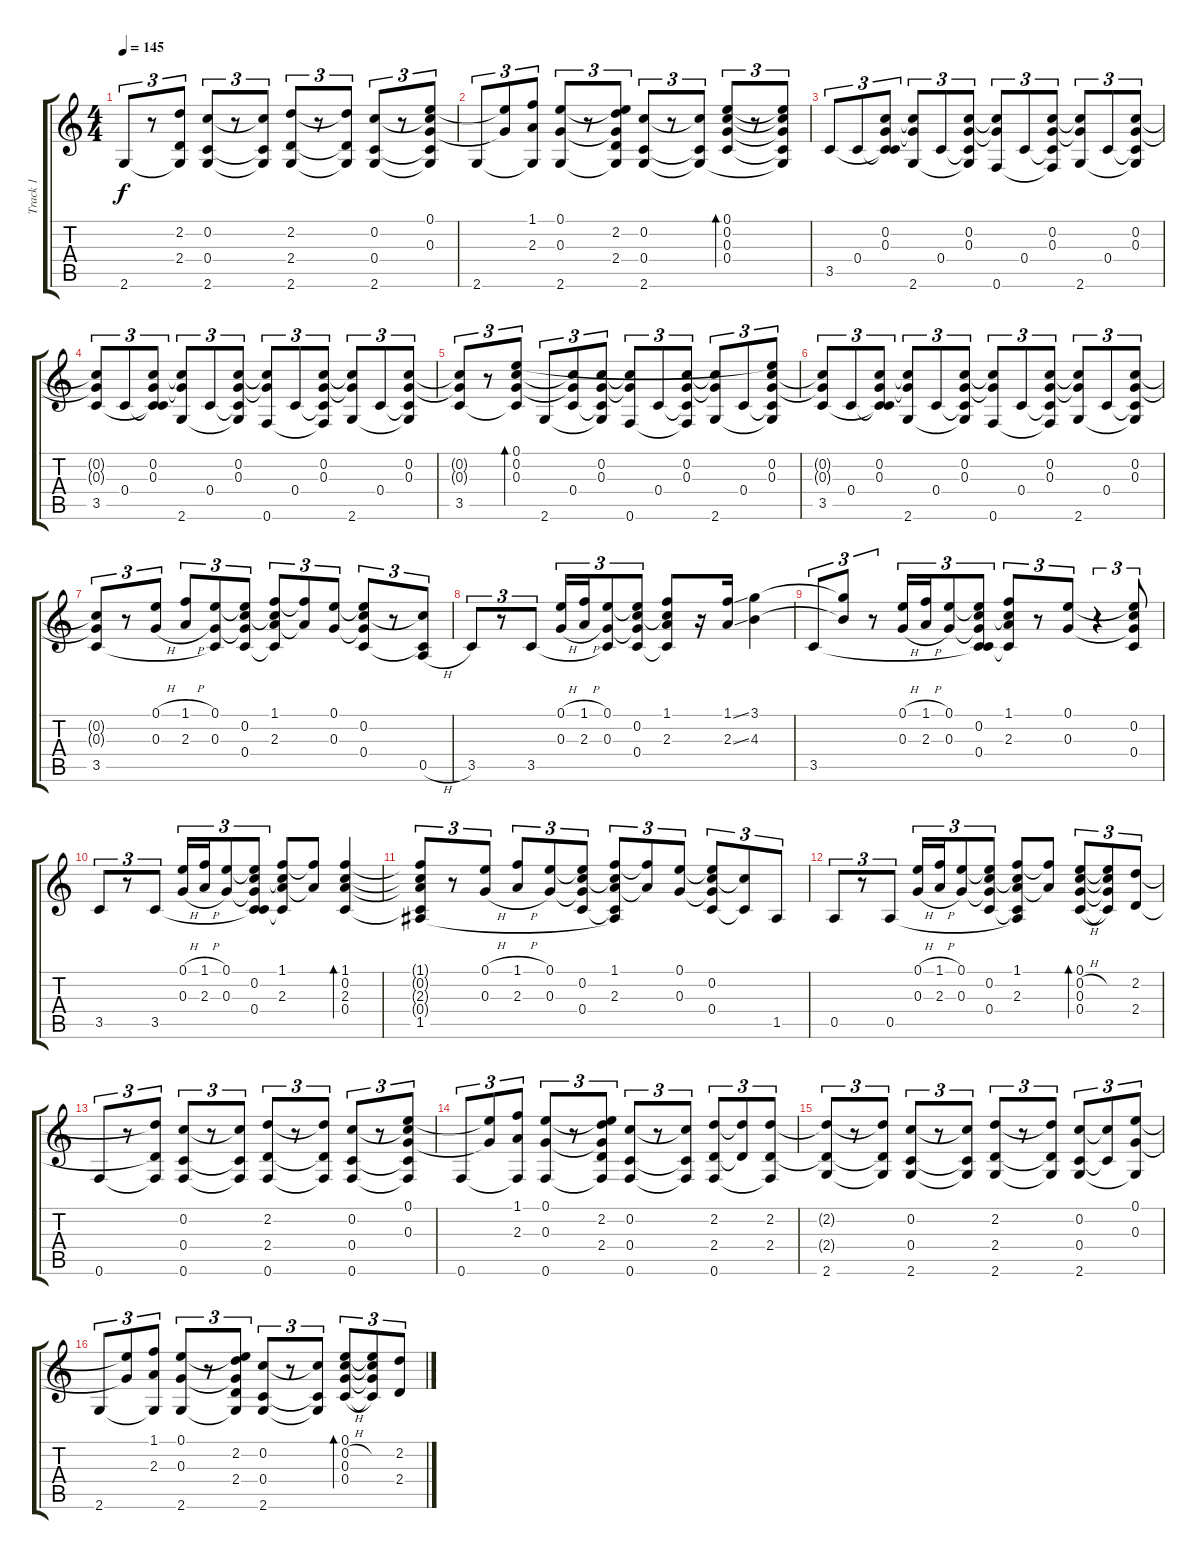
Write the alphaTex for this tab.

\track ("Track 1" "Track 1") {instrument acousticguitarsteel}
\staff {score tabs}
\tuning (E4 C4 G3 C3 A2 F2) {hide}
\ts (4 4)
\tempo 145
\clef g2
\ks c
2.6.8{tu (3 2) dy f} r.8{tu (3 2)} (2.2{t} 2.4{t} 2.6{t}).8{tu (3 2)} (0.2 0.4 2.6).8{tu (3 2)} r.8{tu (3 2)} (0.2{t} 0.4{t} 2.6{t}).8{tu (3 2)} (2.2 2.4 2.6).8{tu (3 2)} r.8{tu (3 2)} (2.2{t} 2.4{t} 2.6{t}).8{tu (3 2)} (0.2 0.4 2.6).8{tu (3 2)} r.8{tu (3 2)} (0.1 0.2{t} 0.3 0.4{t} 2.6{t}).8{tu (3 2)} |
2.6.8{tu (3 2)} (0.1{t} 0.3{t}).8{tu (3 2)} (1.1 2.3 2.6{t}).8{tu (3 2)} (0.1 0.3 2.6).8{tu (3 2)} r.8{tu (3 2)} (0.1{t} 2.2 0.3{t} 2.4 2.6{t}).8{tu (3 2)} (0.2 0.4 2.6).8{tu (3 2)} r.8{tu (3 2)} (0.2{t} 0.4{t} 2.6{t}).8{tu (3 2)} (0.1 0.2 0.3 0.4).8{tu (3 2) bd 30} r.8{tu (3 2)} (0.1{t} 0.2{t} 0.3{t} 0.4{t} 2.6{t}).8{tu (3 2)} |
3.5.8{tu (3 2)} 0.4.8{tu (3 2)} (0.2 0.3 0.4{t} 3.5{t}).8{tu (3 2)} (0.2{t} 0.3{t} 2.6).8{tu (3 2)} 0.4.8{tu (3 2)} (0.2 0.3 0.4{t} 2.6{t}).8{tu (3 2)} (0.2{t} 0.3{t} 0.6).8{tu (3 2)} 0.4.8{tu (3 2)} (0.2 0.3 0.4{t} 0.6{t}).8{tu (3 2)} (0.2{t} 0.3{t} 2.6).8{tu (3 2)} 0.4.8{tu (3 2)} (0.2 0.3 0.4{t} 2.6{t}).8{tu (3 2)} |
(0.2{t} 0.3{t} 3.5).8{tu (3 2)} 0.4.8{tu (3 2)} (0.2 0.3 0.4{t} 3.5{t}).8{tu (3 2)} (0.2{t} 0.3{t} 2.6).8{tu (3 2)} 0.4.8{tu (3 2)} (0.2 0.3 0.4{t} 2.6{t}).8{tu (3 2)} (0.2{t} 0.3{t} 0.6).8{tu (3 2)} 0.4.8{tu (3 2)} (0.2 0.3 0.4{t} 0.6{t}).8{tu (3 2)} (0.2{t} 0.3{t} 2.6).8{tu (3 2)} 0.4.8{tu (3 2)} (0.2 0.3 0.4{t} 2.6{t}).8{tu (3 2)} |
(0.2{t} 0.3{t} 3.5).8{tu (3 2)} r.8{tu (3 2)} (0.1 0.2 0.3 3.5{t}).8{tu (3 2) bd 30} 2.6.8{tu (3 2)} (0.2{t} 0.3{t} 0.4).8{tu (3 2)} (0.2 0.3 0.4{t} 2.6{t}).8{tu (3 2)} (0.2{t} 0.3{t} 0.6).8{tu (3 2)} 0.4.8{tu (3 2)} (0.2 0.3 0.4{t} 0.6{t}).8{tu (3 2)} (0.2{t} 0.3{t} 2.6).8{tu (3 2)} 0.4.8{tu (3 2)} (0.1{t} 0.2 0.3 0.4{t} 2.6{t}).8{tu (3 2)} |
(0.2{t} 0.3{t} 3.5).8{tu (3 2)} 0.4.8{tu (3 2)} (0.2 0.3 0.4{t} 3.5{t}).8{tu (3 2)} (0.2{t} 0.3{t} 2.6).8{tu (3 2)} 0.4.8{tu (3 2)} (0.2 0.3 0.4{t} 2.6{t}).8{tu (3 2)} (0.2{t} 0.3{t} 0.6).8{tu (3 2)} 0.4.8{tu (3 2)} (0.2 0.3 0.4{t} 0.6{t}).8{tu (3 2)} (0.2{t} 0.3{t} 2.6).8{tu (3 2)} 0.4.8{tu (3 2)} (0.2 0.3 0.4{t} 2.6{t}).8{tu (3 2)} |
(0.2{t} 0.3{t} 3.5).8{tu (3 2)} r.8{tu (3 2)} (0.1{h} 0.3{h}).8{tu (3 2)} (1.1{h} 2.3{h}).8{tu (3 2)} (0.1 0.3 3.5{t}).8{tu (3 2)} (0.1{t} 0.2 0.3{t} 0.4).8{tu (3 2)} (1.1 0.2{t} 2.3 0.4{t}).8{tu (3 2)} (1.1{t} 2.3{t}).8{tu (3 2)} (0.1 0.3).8{tu (3 2)} (0.1{t} 0.2 0.3{t} 0.4).8{tu (3 2)} r.8{tu (3 2)} (0.2{t} 0.4{t} 0.5{h}).8{tu (3 2)} |
3.5.8{tu (3 2)} r.8{tu (3 2)} 3.5.8{tu (3 2)} (0.1{h} 0.3{h}).16{tu (3 2)} (1.1{h} 2.3{h}).16{tu (3 2)} (0.1 0.3 3.5{t}).8{tu (3 2)} (0.1{t} 0.2 0.3{t} 0.4).8{tu (3 2)} (1.1 0.2{t} 2.3 0.4{t}).8 r.16 (1.1{ss} 2.3{ss}).16 (3.1 4.3).4 |
3.5.8{tu (3 2)} (3.1{t} 4.3{t}).8{tu (3 2)} r.8{tu (3 2)} (0.1{h} 0.3{h}).16{tu (3 2)} (1.1{h} 2.3{h}).16{tu (3 2)} (0.1 0.3).8{tu (3 2)} (0.1{t} 0.2 0.3{t} 0.4 3.5{t}).8{tu (3 2)} (1.1 0.2{t} 2.3 0.4{t}).8{tu (3 2)} r.8{tu (3 2)} (0.1 0.3).8{tu (3 2)} r.4{tu (3 2)} (0.1{t} 0.2 0.3{t} 0.4).8{tu (3 2)} |
3.5.8{tu (3 2)} r.8{tu (3 2)} 3.5.8{tu (3 2)} (0.1{h} 0.3{h}).16{tu (3 2)} (1.1{h} 2.3{h}).16{tu (3 2)} (0.1 0.3).8{tu (3 2)} (0.1{t} 0.2 0.3{t} 0.4 3.5{t}).8{tu (3 2)} (1.1 0.2{t} 2.3 0.4{t}).8 (1.1{t} 2.3{t}).8 (1.1 0.2 2.3 0.4).4{bd 30} |
(1.1{t} 0.2{t} 2.3{t} 0.4{t} 1.5).8{tu (3 2)} r.8{tu (3 2)} (0.1{h} 0.3{h}).8{tu (3 2)} (1.1{h} 2.3{h}).8{tu (3 2)} (0.1 0.3).8{tu (3 2)} (0.1{t} 0.2 0.3{t} 0.4).8{tu (3 2)} (1.1 0.2{t} 2.3 0.4{t} 1.5{t}).8{tu (3 2)} (1.1{t} 2.3{t}).8{tu (3 2)} (0.1 0.3).8{tu (3 2)} (0.1{t} 0.2 0.3{t} 0.4).8{tu (3 2)} (0.2{t} 0.4{t}).8{tu (3 2)} 1.5.8{tu (3 2)} |
0.5.8{tu (3 2)} r.8{tu (3 2)} 0.5.8{tu (3 2)} (0.1{h} 0.3{h}).16{tu (3 2)} (1.1{h} 2.3{h}).16{tu (3 2)} (0.1 0.3).8{tu (3 2)} (0.1{t} 0.2 0.3{t} 0.4).8{tu (3 2)} (1.1 0.2{t} 2.3 0.4{t} 0.5{t}).8 (1.1{t} 2.3{t}).8 (0.1 0.2{h} 0.3 0.4{h}).8{tu (3 2) bd 30} (0.1{t} 0.2{t} 0.3{t} 0.4{t}).8{tu (3 2)} (2.2 2.4).8{tu (3 2)} |
0.6.8{tu (3 2)} r.8{tu (3 2)} (2.2{t} 2.4{t} 0.6{t}).8{tu (3 2)} (0.2 0.4 0.6).8{tu (3 2)} r.8{tu (3 2)} (0.2{t} 0.4{t} 0.6{t}).8{tu (3 2)} (2.2 2.4 0.6).8{tu (3 2)} r.8{tu (3 2)} (2.2{t} 2.4{t} 0.6{t}).8{tu (3 2)} (0.2 0.4 0.6).8{tu (3 2)} r.8{tu (3 2)} (0.1 0.2{t} 0.3 0.4{t} 0.6{t}).8{tu (3 2)} |
0.6.8{tu (3 2)} (0.1{t} 0.3{t}).8{tu (3 2)} (1.1 2.3 0.6{t}).8{tu (3 2)} (0.1 0.3 0.6).8{tu (3 2)} r.8{tu (3 2)} (0.1{t} 2.2 0.3{t} 2.4 0.6{t}).8{tu (3 2)} (0.2 0.4 0.6).8{tu (3 2)} r.8{tu (3 2)} (0.2{t} 0.4{t} 0.6{t}).8{tu (3 2)} (2.2 2.4 0.6).8{tu (3 2)} (2.2{t} 2.4{t}).8{tu (3 2)} (2.2 2.4 0.6{t}).8{tu (3 2)} |
(2.2{t} 2.4{t} 2.6).8{tu (3 2)} r.8{tu (3 2)} (2.2{t} 2.4{t} 2.6{t}).8{tu (3 2)} (0.2 0.4 2.6).8{tu (3 2)} r.8{tu (3 2)} (0.2{t} 0.4{t} 2.6{t}).8{tu (3 2)} (2.2 2.4 2.6).8{tu (3 2)} r.8{tu (3 2)} (2.2{t} 2.4{t} 2.6{t}).8{tu (3 2)} (0.2 0.4 2.6).8{tu (3 2)} (0.2{t} 0.4{t}).8{tu (3 2)} (0.1 0.3 2.6{t}).8{tu (3 2)} |
2.6.8{tu (3 2)} (0.1{t} 0.3{t}).8{tu (3 2)} (1.1 2.3 2.6{t}).8{tu (3 2)} (0.1 0.3 2.6).8{tu (3 2)} r.8{tu (3 2)} (0.1{t} 2.2 0.3{t} 2.4 2.6{t}).8{tu (3 2)} (0.2 0.4 2.6).8{tu (3 2)} r.8{tu (3 2)} (0.2{t} 0.4{t} 2.6{t}).8{tu (3 2)} (0.1 0.2{h} 0.3 0.4{h}).8{tu (3 2) bd 30} (0.1{t} 0.2{t} 0.3{t} 0.4{t}).8{tu (3 2)} (2.2 2.4).8{tu (3 2)}
